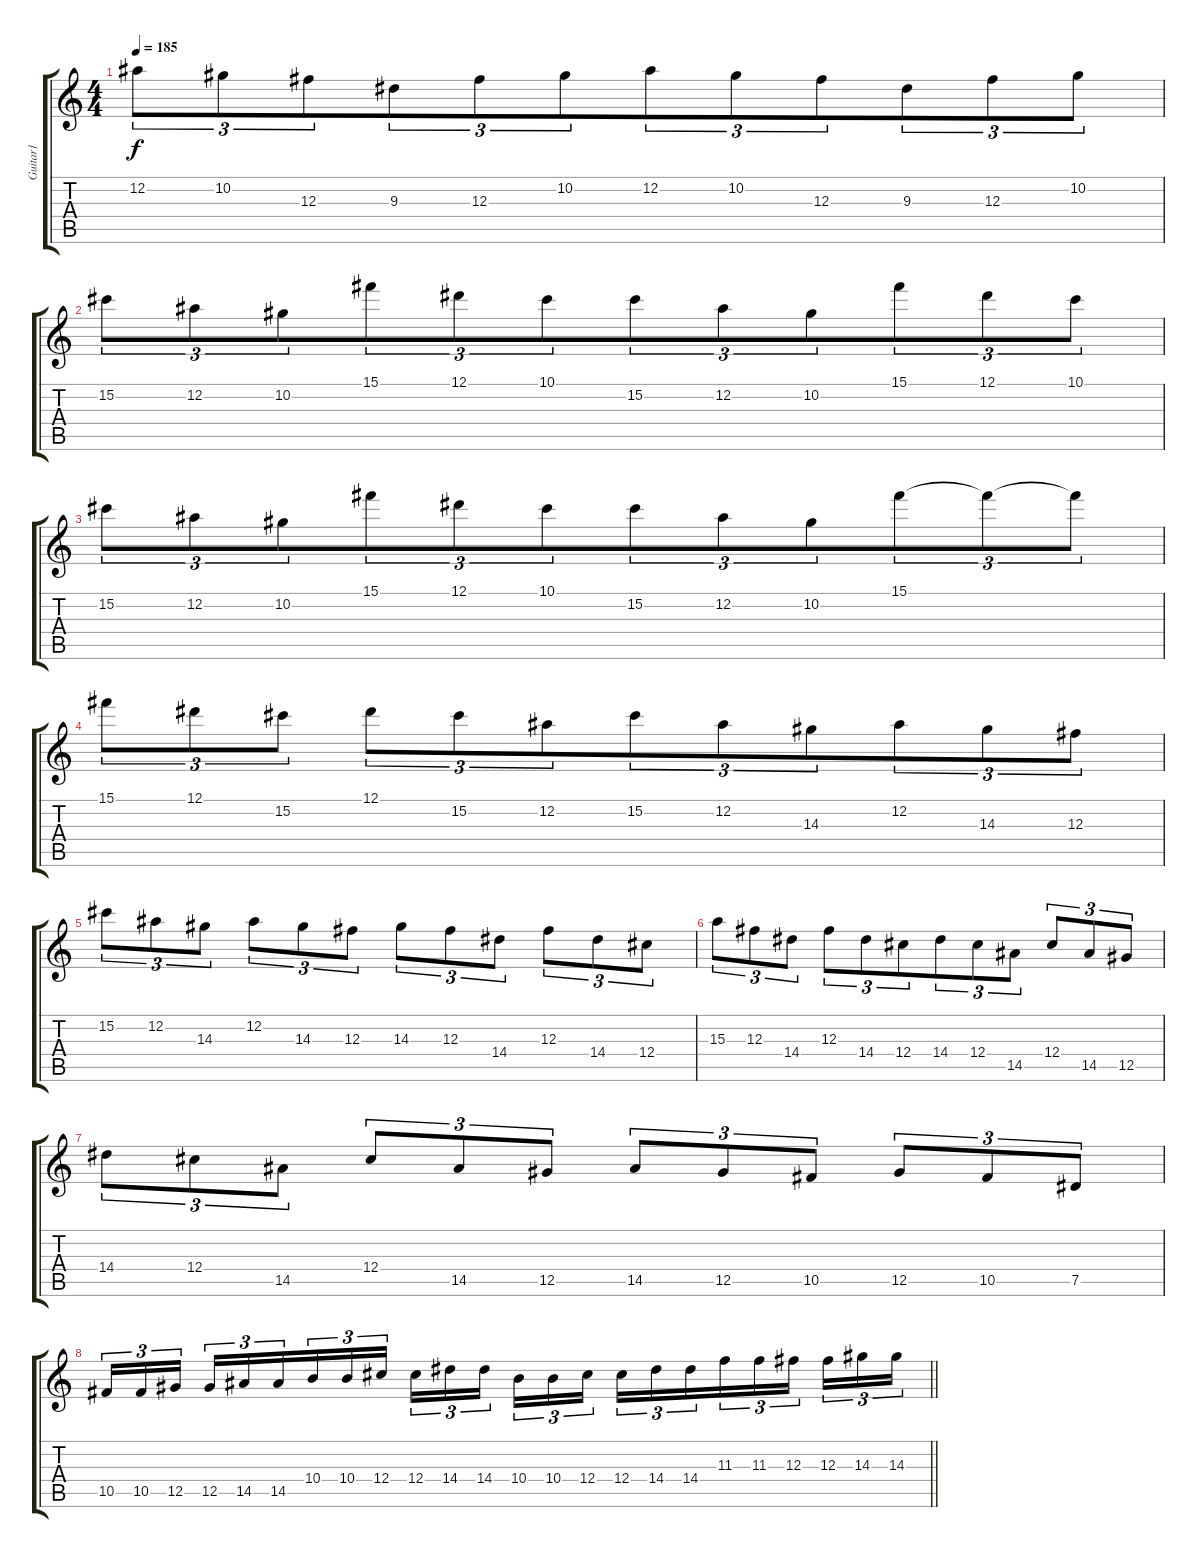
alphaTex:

\track ("Guitar1" "Guitar1") {instrument distortionguitar}
\staff {score tabs}
\tuning (Eb4 Bb3 Gb3 Db3 Ab2 Db2) {hide}
\ts (4 4)
\tempo 185
\clef g2
\ks c
12.2.8{tu (3 2) dy f} 10.2.8{tu (3 2) beam merge} 12.3.8{tu (3 2) beam merge} 9.3.8{tu (3 2) beam merge} 12.3.8{tu (3 2)} 10.2.8{tu (3 2) beam merge} 12.2.8{tu (3 2)} 10.2.8{tu (3 2) beam merge} 12.3.8{tu (3 2) beam merge} 9.3.8{tu (3 2) beam merge} 12.3.8{tu (3 2)} 10.2.8{tu (3 2)} |
15.2.8{tu (3 2)} 12.2.8{tu (3 2) beam merge} 10.2.8{tu (3 2) beam merge} 15.1.8{tu (3 2) beam merge} 12.1.8{tu (3 2)} 10.1.8{tu (3 2) beam merge} 15.2.8{tu (3 2)} 12.2.8{tu (3 2) beam merge} 10.2.8{tu (3 2) beam merge} 15.1.8{tu (3 2) beam merge} 12.1.8{tu (3 2)} 10.1.8{tu (3 2)} |
15.2.8{tu (3 2)} 12.2.8{tu (3 2) beam merge} 10.2.8{tu (3 2) beam merge} 15.1.8{tu (3 2) beam merge} 12.1.8{tu (3 2)} 10.1.8{tu (3 2) beam merge} 15.2.8{tu (3 2)} 12.2.8{tu (3 2) beam merge} 10.2.8{tu (3 2) beam merge} 15.1.8{tu (3 2) beam merge} 15.1{t}.8{tu (3 2)} 15.1{t}.8{tu (3 2)} |
15.1.8{tu (3 2)} 12.1.8{tu (3 2)} 15.2.8{tu (3 2)} 12.1.8{tu (3 2)} 15.2.8{tu (3 2)} 12.2.8{tu (3 2) beam merge} 15.2.8{tu (3 2) beam merge} 12.2.8{tu (3 2) beam merge} 14.3.8{tu (3 2) beam merge} 12.2.8{tu (3 2)} 14.3.8{tu (3 2) beam merge} 12.3.8{tu (3 2)} |
15.2.8{tu (3 2) beam merge} 12.2.8{tu (3 2)} 14.3.8{tu (3 2)} 12.2.8{tu (3 2)} 14.3.8{tu (3 2)} 12.3.8{tu (3 2)} 14.3.8{tu (3 2) beam merge} 12.3.8{tu (3 2) beam merge} 14.4.8{tu (3 2)} 12.3.8{tu (3 2)} 14.4.8{tu (3 2) beam merge} 12.4.8{tu (3 2)} |
15.3.8{tu (3 2)} 12.3.8{tu (3 2)} 14.4.8{tu (3 2)} 12.3.8{tu (3 2)} 14.4.8{tu (3 2)} 12.4.8{tu (3 2) beam merge} 14.4.8{tu (3 2)} 12.4.8{tu (3 2) beam merge} 14.5.8{tu (3 2)} 12.4.8{tu (3 2)} 14.5.8{tu (3 2)} 12.5.8{tu (3 2)} |
14.4.8{tu (3 2)} 12.4.8{tu (3 2) beam merge} 14.5.8{tu (3 2)} 12.4.8{tu (3 2)} 14.5.8{tu (3 2) beam merge} 12.5.8{tu (3 2)} 14.5.8{tu (3 2)} 12.5.8{tu (3 2) beam merge} 10.5.8{tu (3 2)} 12.5.8{tu (3 2)} 10.5.8{tu (3 2) beam merge} 7.5.8{tu (3 2)} |
\barLineRight lightlight
10.5.16{tu (3 2) beam merge} 10.5.16{tu (3 2)} 12.5.16{tu (3 2) beam splitsecondary} 12.5.16{tu (3 2)} 14.5.16{tu (3 2) beam merge} 14.5.16{tu (3 2) beam merge} 10.4.16{tu (3 2) beam merge} 10.4.16{tu (3 2)} 12.4.16{tu (3 2) beam splitsecondary} 12.4.16{tu (3 2)} 14.4.16{tu (3 2)} 14.4.16{tu (3 2)} 10.4.16{tu (3 2)} 10.4.16{tu (3 2)} 12.4.16{tu (3 2) beam splitsecondary} 12.4.16{tu (3 2)} 14.4.16{tu (3 2)} 14.4.16{tu (3 2) beam merge} 11.3.16{tu (3 2) beam merge} 11.3.16{tu (3 2)} 12.3.16{tu (3 2) beam splitsecondary} 12.3.16{tu (3 2)} 14.3.16{tu (3 2)} 14.3.16{tu (3 2)}
